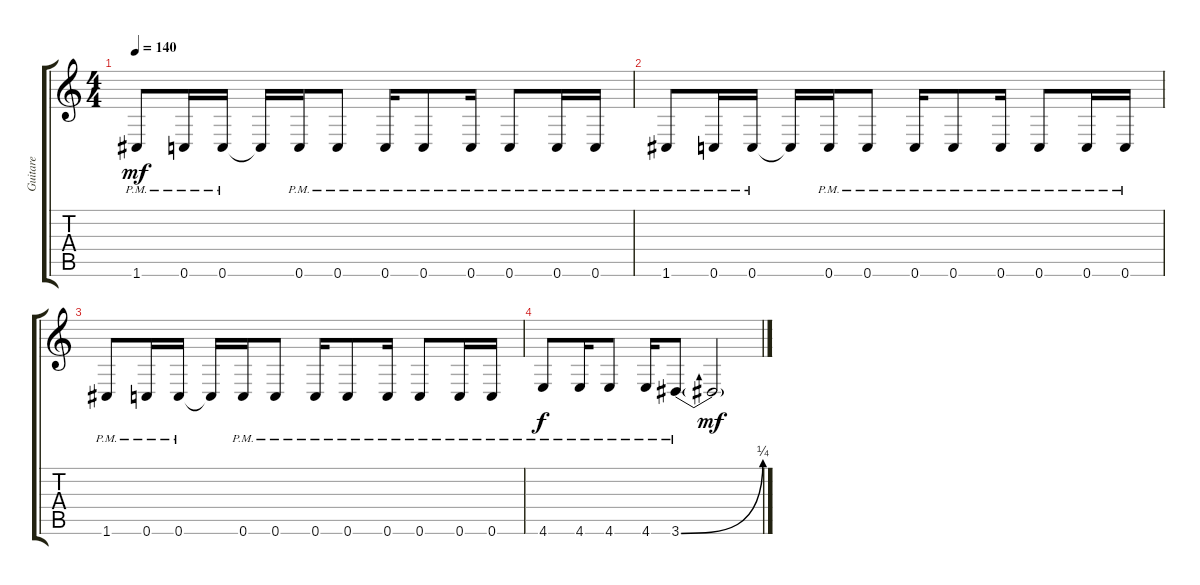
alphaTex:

\track ("Guitare" "Guitare") {instrument distortionguitar}
\staff {score tabs}
\tuning (D4 A3 F3 C3 G2 C2) {hide}
\ts (4 4)
\tempo 140
\clef g2
\ks c
1.6{pm}.8{dy mf} 0.6{pm}.16 0.6{pm}.16 0.6{t}.16 0.6{pm}.16 0.6{pm}.8 0.6{pm}.16 0.6{pm}.8 0.6{pm}.16 0.6{pm}.8 0.6{pm}.16 0.6{pm}.16 |
1.6{pm}.8 0.6{pm}.16 0.6{pm}.16 0.6{t}.16 0.6{pm}.16 0.6{pm}.8 0.6{pm}.16 0.6{pm}.8 0.6{pm}.16 0.6{pm}.8 0.6{pm}.16 0.6{pm}.16 |
1.6{pm}.8 0.6{pm}.16 0.6{pm}.16 0.6{t}.16 0.6{pm}.16 0.6{pm}.8 0.6{pm}.16 0.6{pm}.8 0.6{pm}.16 0.6{pm}.8 0.6{pm}.16 0.6{pm}.16 |
4.6{pm}.8{dy f} 4.6{pm}.16 4.6{pm}.8 4.6{pm}.16 3.6{be (bend 0 0 60 1) pm}.8 3.6{t}.2{dy mf}
